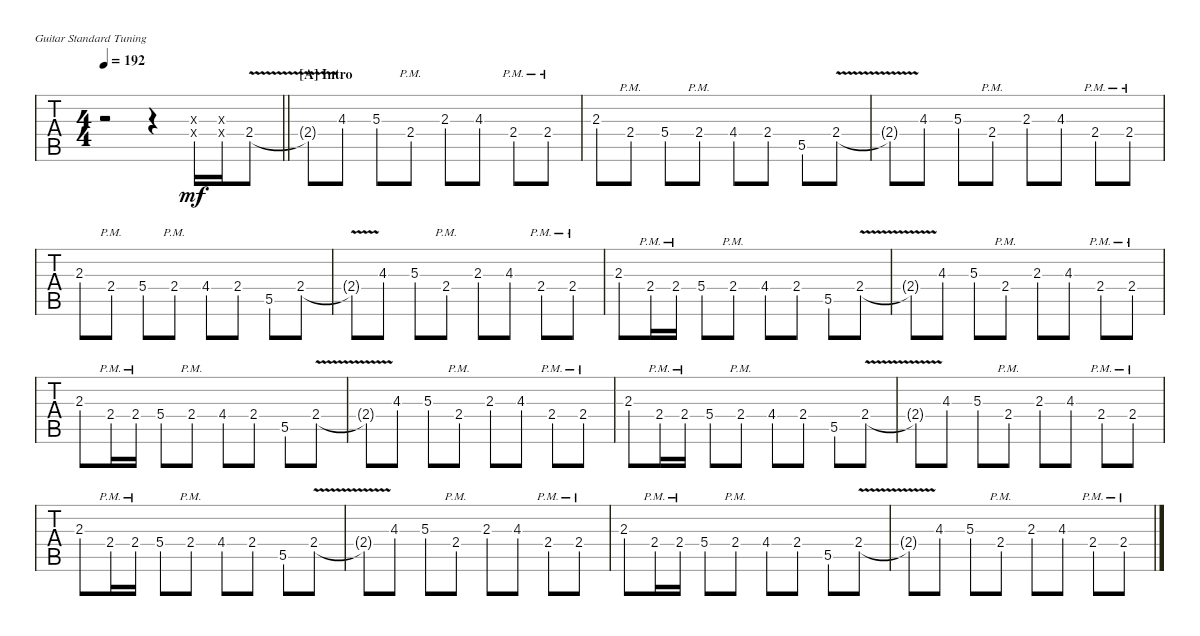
\defaultSystemsLayout 4
\bracketExtendMode nobrackets
\singleTrackTrackNamePolicy hidden
\multiTrackTrackNamePolicy hidden
\otherSystemsTrackNameOrientation horizontal
\defaultBarNumberDisplay Hide
\track ("Electric Guitar" "E-Gt") {instrument overdrivenguitar}
\staff {tabs}
\tuning (E4 B3 G3 D3 A2 E2)
\ts (4 4)
\tempo 192
\clef g2
\barLineRight lightlight
\ks c
r.2{dy mf instrument overdrivenguitar} r.4 (0.3{x} 0.4{x}).16 (0.4{x} 0.3{x}).16 2.4{v}.8 |
\section ("A" "Intro")
2.4{v t}.8 4.3.8 5.3.8 2.4{pm}.8 2.3.8 4.3.8 2.4{pm}.8 2.4{pm}.8 |
2.3.8 2.4{pm}.8 5.4.8 2.4{pm}.8 4.4.8 2.4.8 5.5.8 2.4{v}.8 |
2.4{v t}.8 4.3.8 5.3.8 2.4{pm}.8 2.3.8 4.3.8 2.4{pm}.8 2.4{pm}.8 |
2.3.8 2.4{pm}.8 5.4.8 2.4{pm}.8 4.4.8 2.4.8 5.5.8 2.4.8 |
2.4{v t}.8 4.3.8 5.3.8 2.4{pm}.8 2.3.8 4.3.8 2.4{pm}.8 2.4{pm}.8 |
2.3.8 2.4{pm}.16 2.4{pm}.16 5.4.8 2.4{pm}.8 4.4.8 2.4.8 5.5.8 2.4{v}.8 |
2.4{v t}.8 4.3.8 5.3.8 2.4{pm}.8 2.3.8 4.3.8 2.4{pm}.8 2.4{pm}.8 |
2.3.8 2.4{pm}.16 2.4{pm}.16 5.4.8 2.4{pm}.8 4.4.8 2.4.8 5.5.8 2.4{v}.8 |
2.4{v t}.8 4.3.8 5.3.8 2.4{pm}.8 2.3.8 4.3.8 2.4{pm}.8 2.4{pm}.8 |
2.3.8 2.4{pm}.16 2.4{pm}.16 5.4.8 2.4{pm}.8 4.4.8 2.4.8 5.5.8 2.4{v}.8 |
2.4{v t}.8 4.3.8 5.3.8 2.4{pm}.8 2.3.8 4.3.8 2.4{pm}.8 2.4{pm}.8 |
2.3.8 2.4{pm}.16 2.4{pm}.16 5.4.8 2.4{pm}.8 4.4.8 2.4.8 5.5.8 2.4{v}.8 |
2.4{v t}.8 4.3.8 5.3.8 2.4{pm}.8 2.3.8 4.3.8 2.4{pm}.8 2.4{pm}.8 |
2.3.8 2.4{pm}.16 2.4{pm}.16 5.4.8 2.4{pm}.8 4.4.8 2.4.8 5.5.8 2.4{v}.8 |
2.4{v t}.8 4.3.8 5.3.8 2.4{pm}.8 2.3.8 4.3.8 2.4{pm}.8 2.4{pm}.8
